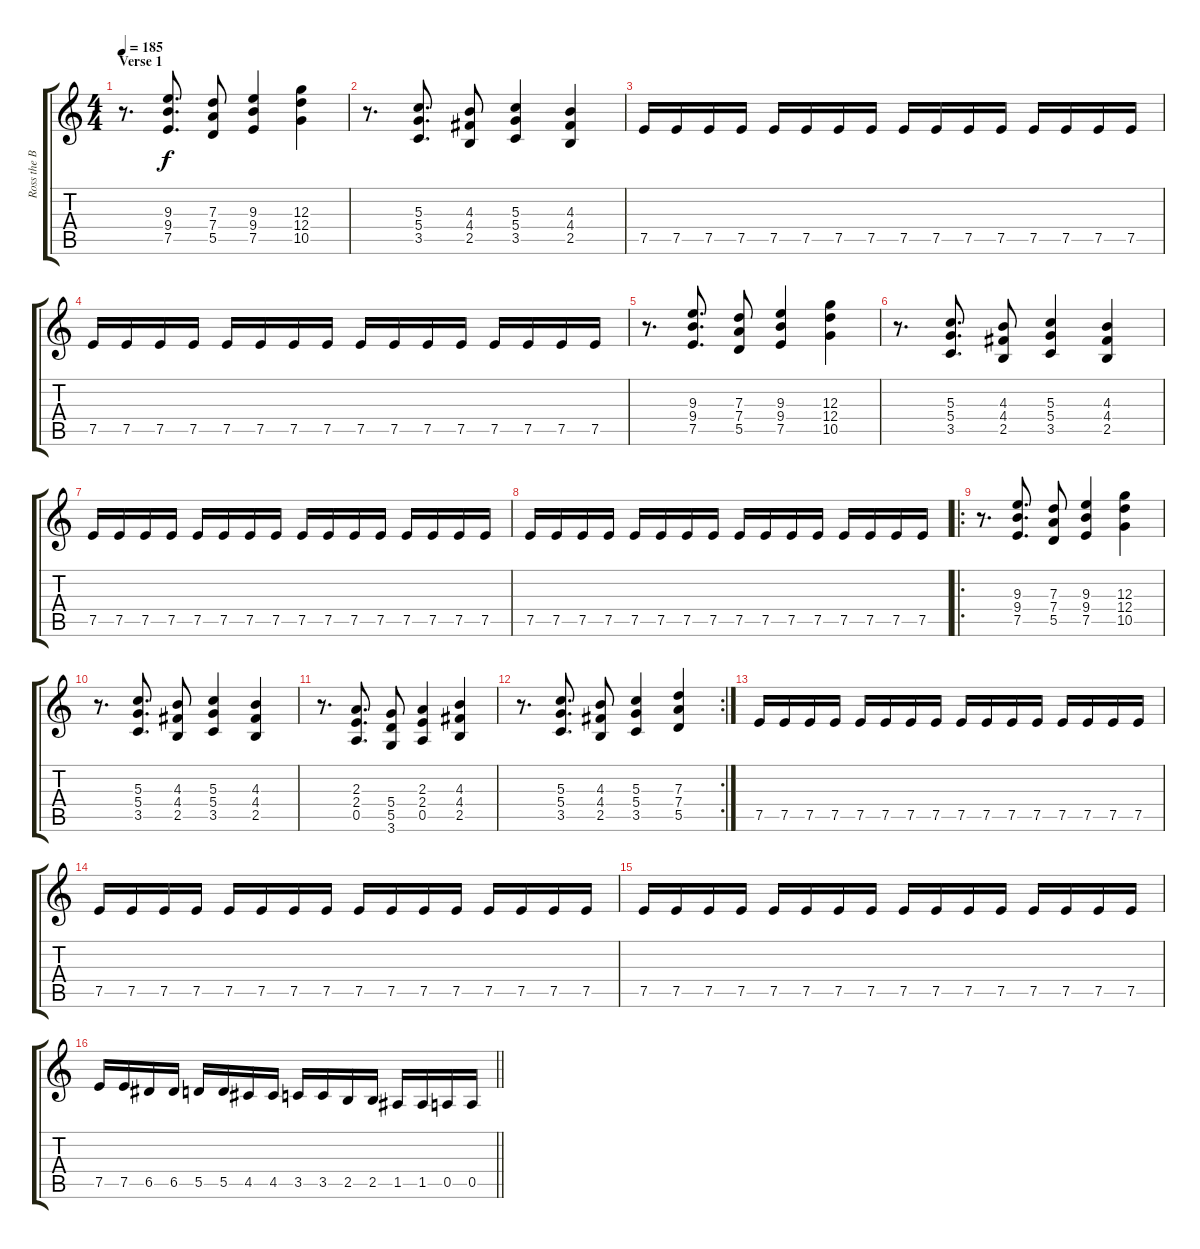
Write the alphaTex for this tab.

\track ("Ross the Boss" "Ross the B") {instrument distortionguitar}
\staff {score tabs}
\tuning (E4 B3 G3 D3 A2 E2) {hide}
\ts (4 4)
\section ("" "Verse 1")
\tempo 185
\clef g2
\ks c
r.8{d dy f} (9.3 9.4 7.5).8{d} (7.3 7.4 5.5).8 (9.3 9.4 7.5).4 (12.3 12.4 10.5).4 |
r.8{d} (5.3 5.4 3.5).8{d} (4.3 4.4 2.5).8 (5.3 5.4 3.5).4 (4.3 4.4 2.5).4 |
7.5.16 7.5.16 7.5.16 7.5.16 7.5.16 7.5.16 7.5.16 7.5.16 7.5.16 7.5.16 7.5.16 7.5.16 7.5.16 7.5.16 7.5.16 7.5.16 |
7.5.16 7.5.16 7.5.16 7.5.16 7.5.16 7.5.16 7.5.16 7.5.16 7.5.16 7.5.16 7.5.16 7.5.16 7.5.16 7.5.16 7.5.16 7.5.16 |
r.8{d} (9.3 9.4 7.5).8{d} (7.3 7.4 5.5).8 (9.3 9.4 7.5).4 (12.3 12.4 10.5).4 |
r.8{d} (5.3 5.4 3.5).8{d} (4.3 4.4 2.5).8 (5.3 5.4 3.5).4 (4.3 4.4 2.5).4 |
7.5.16 7.5.16 7.5.16 7.5.16 7.5.16 7.5.16 7.5.16 7.5.16 7.5.16 7.5.16 7.5.16 7.5.16 7.5.16 7.5.16 7.5.16 7.5.16 |
7.5.16 7.5.16 7.5.16 7.5.16 7.5.16 7.5.16 7.5.16 7.5.16 7.5.16 7.5.16 7.5.16 7.5.16 7.5.16 7.5.16 7.5.16 7.5.16 |
\ro
r.8{d} (9.3 9.4 7.5).8{d} (7.3 7.4 5.5).8 (9.3 9.4 7.5).4 (12.3 12.4 10.5).4 |
r.8{d} (5.3 5.4 3.5).8{d} (4.3 4.4 2.5).8 (5.3 5.4 3.5).4 (4.3 4.4 2.5).4 |
r.8{d} (2.3 2.4 0.5).8{d} (5.4 5.5 3.6).8 (2.3 2.4 0.5).4 (4.3 4.4 2.5).4 |
\rc 2
r.8{d} (5.3 5.4 3.5).8{d} (4.3 4.4 2.5).8 (5.3 5.4 3.5).4 (7.3 7.4 5.5).4 |
7.5.16 7.5.16 7.5.16 7.5.16 7.5.16 7.5.16 7.5.16 7.5.16 7.5.16 7.5.16 7.5.16 7.5.16 7.5.16 7.5.16 7.5.16 7.5.16 |
7.5.16 7.5.16 7.5.16 7.5.16 7.5.16 7.5.16 7.5.16 7.5.16 7.5.16 7.5.16 7.5.16 7.5.16 7.5.16 7.5.16 7.5.16 7.5.16 |
7.5.16 7.5.16 7.5.16 7.5.16 7.5.16 7.5.16 7.5.16 7.5.16 7.5.16 7.5.16 7.5.16 7.5.16 7.5.16 7.5.16 7.5.16 7.5.16 |
\barLineRight lightlight
7.5.16 7.5.16 6.5.16 6.5.16 5.5.16 5.5.16 4.5.16 4.5.16 3.5.16 3.5.16 2.5.16 2.5.16 1.5.16 1.5.16 0.5.16 0.5.16
